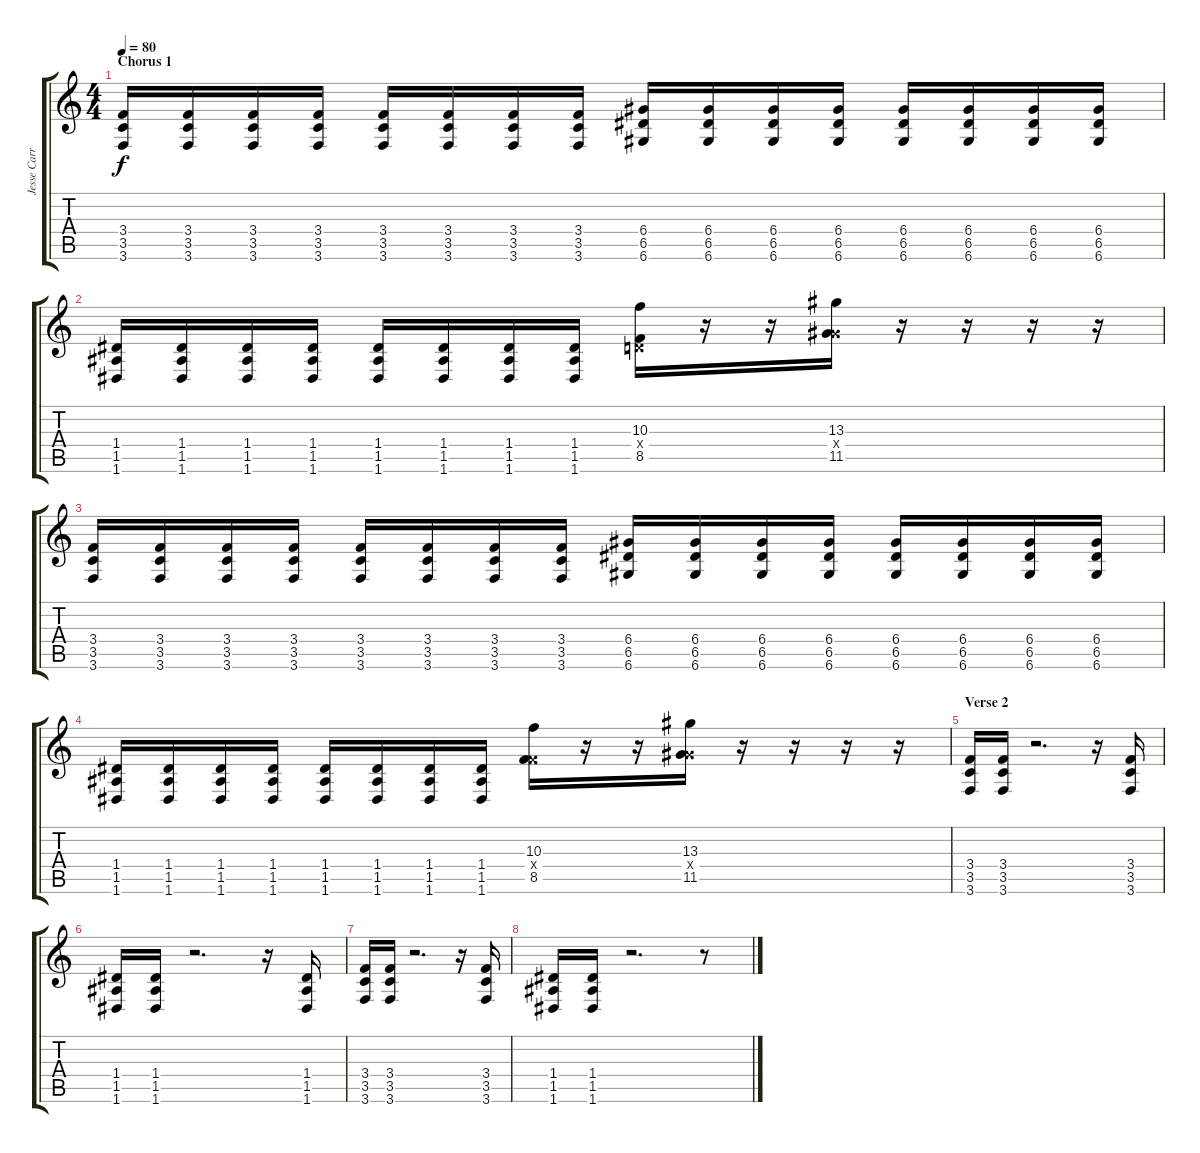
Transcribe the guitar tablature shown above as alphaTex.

\track ("Jesse Carroll Rhythm Guitar" "Jesse Carr") {instrument distortionguitar}
\staff {score tabs}
\tuning (E4 B3 G3 D3 A2 D2) {hide}
\ts (4 4)
\section ("" "Chorus 1")
\tempo 80
\clef g2
\ks c
(3.4 3.5 3.6).16{dy f} (3.4 3.5 3.6).16 (3.4 3.5 3.6).16 (3.4 3.5 3.6).16 (3.4 3.5 3.6).16 (3.4 3.5 3.6).16 (3.4 3.5 3.6).16 (3.4 3.5 3.6).16 (6.4 6.5 6.6).16 (6.4 6.5 6.6).16 (6.4 6.5 6.6).16 (6.4 6.5 6.6).16 (6.4 6.5 6.6).16 (6.4 6.5 6.6).16 (6.4 6.5 6.6).16 (6.4 6.5 6.6).16 |
(1.4 1.5 1.6).16 (1.4 1.5 1.6).16 (1.4 1.5 1.6).16 (1.4 1.5 1.6).16 (1.4 1.5 1.6).16 (1.4 1.5 1.6).16 (1.4 1.5 1.6).16 (1.4 1.5 1.6).16 (10.3 0.4{x} 8.5).16 r.16 r.16 (13.3 6.4{x} 11.5).16 r.16 r.16 r.16 r.16 |
(3.4 3.5 3.6).16 (3.4 3.5 3.6).16 (3.4 3.5 3.6).16 (3.4 3.5 3.6).16 (3.4 3.5 3.6).16 (3.4 3.5 3.6).16 (3.4 3.5 3.6).16 (3.4 3.5 3.6).16 (6.4 6.5 6.6).16 (6.4 6.5 6.6).16 (6.4 6.5 6.6).16 (6.4 6.5 6.6).16 (6.4 6.5 6.6).16 (6.4 6.5 6.6).16 (6.4 6.5 6.6).16 (6.4 6.5 6.6).16 |
(1.4 1.5 1.6).16 (1.4 1.5 1.6).16 (1.4 1.5 1.6).16 (1.4 1.5 1.6).16 (1.4 1.5 1.6).16 (1.4 1.5 1.6).16 (1.4 1.5 1.6).16 (1.4 1.5 1.6).16 (10.3 3.4{x} 8.5).16 r.16 r.16 (13.3 6.4{x} 11.5).16 r.16 r.16 r.16 r.16 |
\section ("" "Verse 2")
(3.4 3.5 3.6).16 (3.4 3.5 3.6).16 r.2{d} r.16 (3.4 3.5 3.6).16 |
(1.4 1.5 1.6).16 (1.4 1.5 1.6).16 r.2{d} r.16 (1.4 1.5 1.6).16 |
(3.4 3.5 3.6).16 (3.4 3.5 3.6).16 r.2{d} r.16 (3.4 3.5 3.6).16 |
(1.4 1.5 1.6).16 (1.4 1.5 1.6).16 r.2{d} r.8
